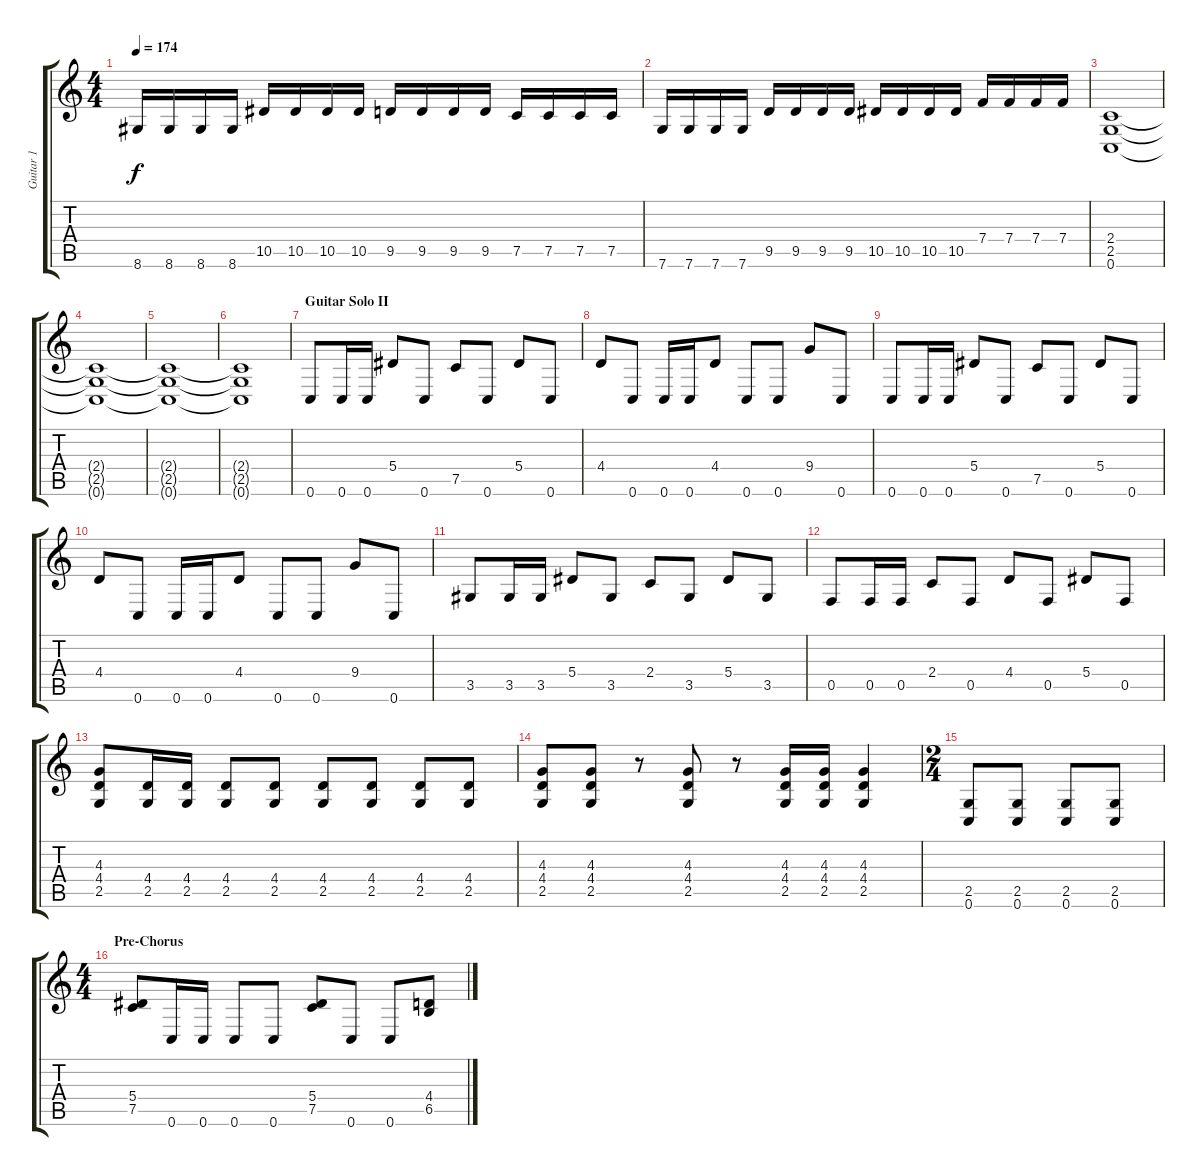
\track ("Guitar 1" "Guitar 1") {instrument distortionguitar}
\staff {score tabs}
\tuning (C4 G3 Eb3 Bb2 F2 C2) {hide}
\ts (4 4)
\tempo 174
\clef g2
\ks c
8.6.16{dy f} 8.6.16 8.6.16 8.6.16 10.5.16 10.5.16 10.5.16 10.5.16 9.5.16 9.5.16 9.5.16 9.5.16 7.5.16 7.5.16 7.5.16 7.5.16 |
7.6.16 7.6.16 7.6.16 7.6.16 9.5.16 9.5.16 9.5.16 9.5.16 10.5.16 10.5.16 10.5.16 10.5.16 7.4.16 7.4.16 7.4.16 7.4.16 |
(2.4 2.5 0.6).1 |
(2.4{t} 2.5{t} 0.6{t}).1 |
(2.4{t} 2.5{t} 0.6{t}).1 |
(2.4{t} 2.5{t} 0.6{t}).1 |
\section ("" "Guitar Solo II")
0.6.8 0.6.16 0.6.16 5.4.8 0.6.8 7.5.8 0.6.8 5.4.8 0.6.8 |
4.4.8 0.6.8 0.6.16 0.6.16 4.4.8 0.6.8 0.6.8 9.4.8 0.6.8 |
0.6.8 0.6.16 0.6.16 5.4.8 0.6.8 7.5.8 0.6.8 5.4.8 0.6.8 |
4.4.8 0.6.8 0.6.16 0.6.16 4.4.8 0.6.8 0.6.8 9.4.8 0.6.8 |
3.5.8 3.5.16 3.5.16 5.4.8 3.5.8 2.4.8 3.5.8 5.4.8 3.5.8 |
0.5.8 0.5.16 0.5.16 2.4.8 0.5.8 4.4.8 0.5.8 5.4.8 0.5.8 |
(4.3 4.4 2.5).8 (4.4 2.5).16 (4.4 2.5).16 (4.4 2.5).8 (4.4 2.5).8 (4.4 2.5).8 (4.4 2.5).8 (4.4 2.5).8 (4.4 2.5).8 |
(4.3 4.4 2.5).8 (4.3 4.4 2.5).8 r.8 (4.3 4.4 2.5).8 r.8 (4.3 4.4 2.5).16 (4.3 4.4 2.5).16 (4.3 4.4 2.5).4 |
\ts (2 4)
(2.5 0.6).8 (2.5 0.6).8 (2.5 0.6).8 (2.5 0.6).8 |
\ts (4 4)
\section ("" "Pre-Chorus")
(5.4 7.5).8 0.6.16 0.6.16 0.6.8 0.6.8 (5.4 7.5).8 0.6.8 0.6.8 (4.4 6.5).8
